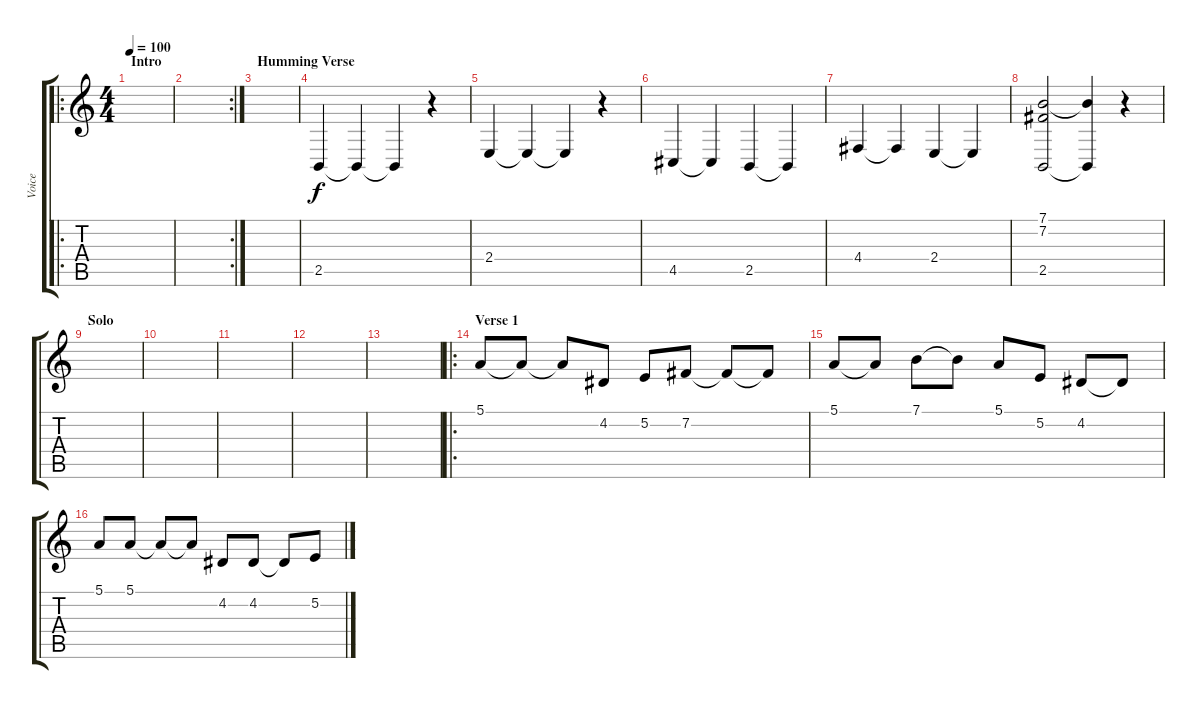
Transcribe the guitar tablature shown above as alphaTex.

\track ("Voice" "Voice") {instrument oboe}
\staff {score tabs}
\tuning (E4 B3 G3 D3 A2 E2) {hide}
\ro
\ts (4 4)
\section ("" "Intro")
\tempo 100
\clef g2
\ks c
|
\rc 2
|
\section ("" "Humming Verse")
|
2.5.4 2.5{t}.4 2.5{t}.4 r.4 |
2.4.4 2.4{t}.4 2.4{t}.4 r.4 |
4.5.4 4.5{t}.4 2.5.4 2.5{t}.4 |
4.4.4 4.4{t}.4 2.4.4 2.4{t}.4 |
(7.1 7.2 2.5).2 (7.1{t} 2.5{t}).4 r.4 |
\section ("" "Solo")
|
|
|
|
|
\ro
\section ("" "Verse 1")
5.1.8{volume 14} 5.1{t}.8 5.1{t}.8 4.2.8 5.2.8 7.2.8 7.2{t}.8 7.2{t}.8 |
5.1.8 5.1{t}.8 7.1.8 7.1{t}.8 5.1.8 5.2.8 4.2.8 4.2{t}.8 |
5.1.8 5.1.8 5.1{t}.8 5.1{t}.8 4.2.8 4.2.8 4.2{t}.8 5.2.8
